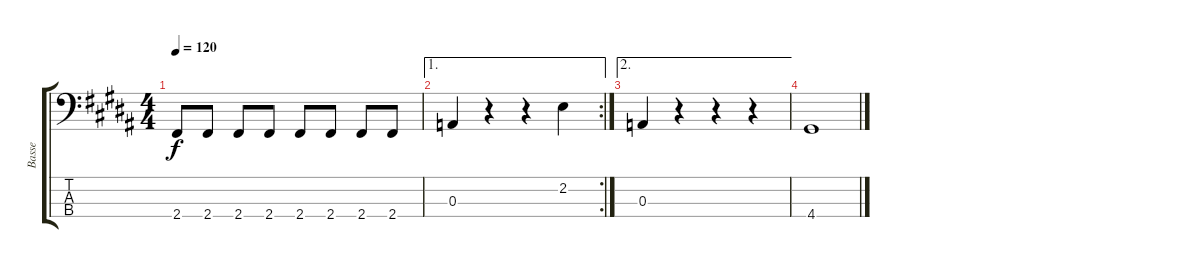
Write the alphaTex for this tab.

\track ("Basse" "Basse") {instrument acousticbass}
\staff {score tabs}
\tuning (G2 D2 A1 E1) {hide}
\ts (4 4)
\tempo 120
\clef f4
\ks b
2.4.8{dy f} 2.4.8 2.4.8 2.4.8 2.4.8 2.4.8 2.4.8 2.4.8 |
\ae 1
\rc 2
0.3.4 r.4 r.4 2.2.4 |
\ae 2
0.3.4 r.4 r.4 r.4 |
4.4.1
